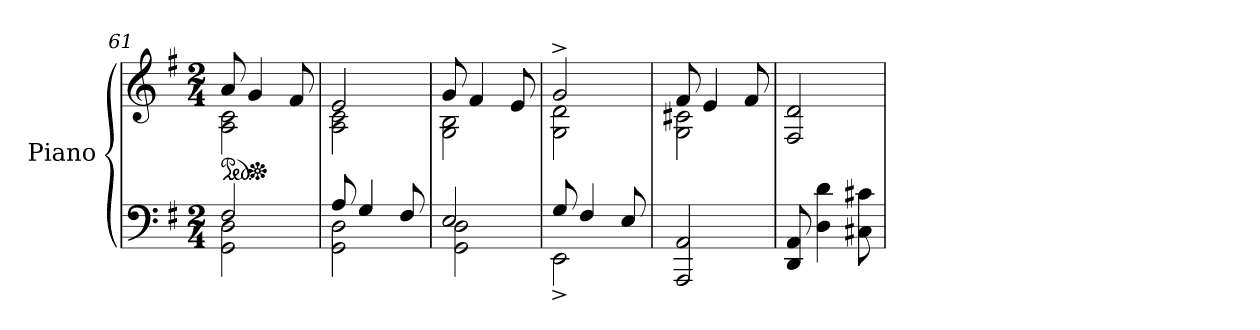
**kern	**kern
*part1	*part1
*staff2	*staff1
*I"Piano	*
*I'Pno	*
*clefF4	*clefG2
*k[f#]	*k[f#]
*G:	*G:
*M2/4	*M2/4
=61	=61
*^	*
*	*	*ped
*	*	*^
2F#/	2GG\ 2D\	8a/	2A\ 2c\
*	*	*Xped	*
.	.	4g/	.
.	.	8f#/	.
=62	=62	=62	=62
8A/	2GG\ 2D\	2e/	2A\ 2c\
4G/	.	.	.
8F#/	.	.	.
!!LO:LB:g=z	!!
=63	=63	=63	=63
2E/	2GG\ 2D\	8g/	2G\ 2B\
.	.	4f#/	.
.	.	8e/	.
=64	=64	=64	=64
8G/	2EE^\	2g^/	2G\ 2d\
4F#/	.	.	.
8E/	.	.	.
*v	*v	*	*
=65	=65	=65
2AAA/ 2AA/	8f#/	2G\ 2c#X\
.	4e/	.
.	8f#/	.
*	*v	*v
=66	=66
8DD/ 8AA/	2F#/ 2d/
4D\ 4d\	.
8C#X\ 8c#X\	.
=	=
*-	*-
